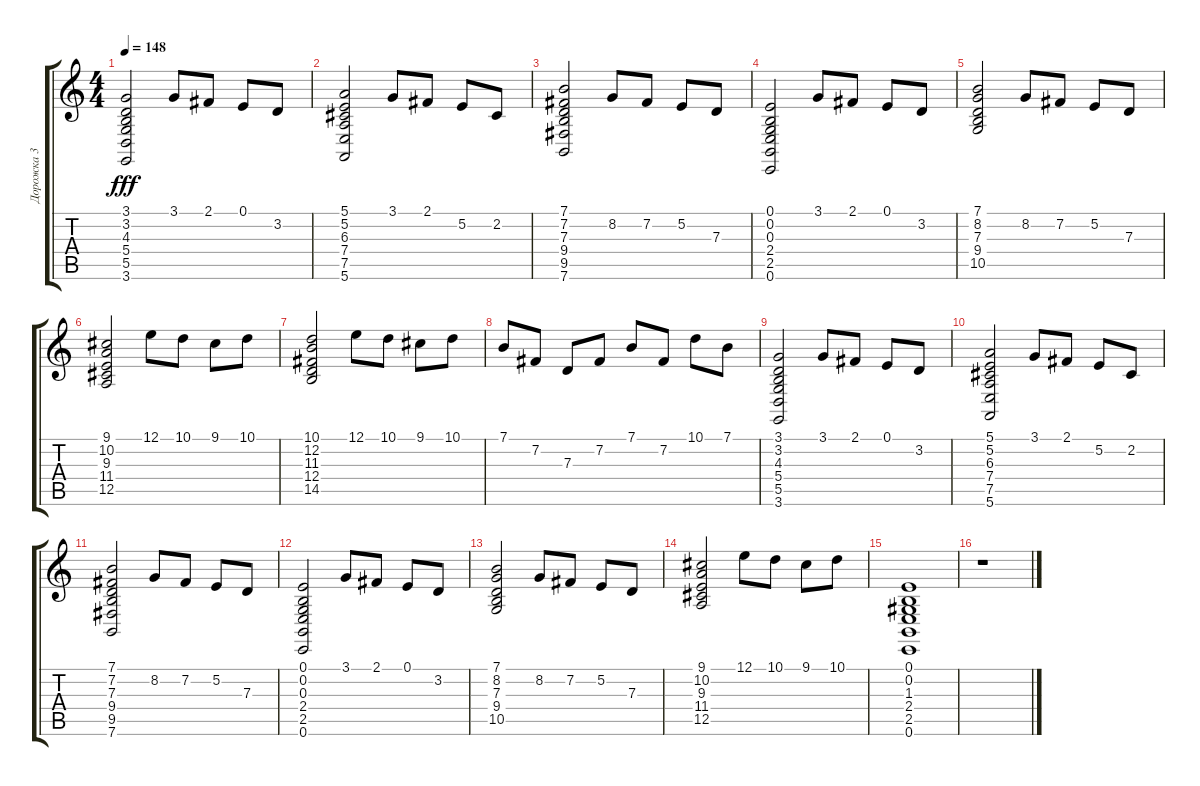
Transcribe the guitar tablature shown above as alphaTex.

\track ("Дорожка 3" "Дорожка 3") {instrument brightacousticpiano}
\staff {score tabs}
\tuning (E4 B3 G3 D3 A2 E2) {hide}
\ts (4 4)
\tempo 148
\clef g2
\ks c
(3.1 3.2 4.3 5.4 5.5 3.6).2{dy fff} 3.1.8 2.1.8 0.1.8 3.2.8 |
(5.1 5.2 6.3 7.4 7.5 5.6).2 3.1.8 2.1.8 5.2.8 2.2.8 |
(7.1 7.2 7.3 9.4 9.5 7.6).2 8.2.8 7.2.8 5.2.8 7.3.8 |
(0.1 0.2 0.3 2.4 2.5 0.6).2 3.1.8 2.1.8 0.1.8 3.2.8 |
(7.1 8.2 7.3 9.4 10.5).2 8.2.8 7.2.8 5.2.8 7.3.8 |
(9.1 10.2 9.3 11.4 12.5).2 12.1.8 10.1.8 9.1.8 10.1.8 |
(10.1 12.2 11.3 12.4 14.5).2 12.1.8 10.1.8 9.1.8 10.1.8 |
7.1.8 7.2.8 7.3.8 7.2.8 7.1.8 7.2.8 10.1.8 7.1.8 |
(3.1 3.2 4.3 5.4 5.5 3.6).2 3.1.8 2.1.8 0.1.8 3.2.8 |
(5.1 5.2 6.3 7.4 7.5 5.6).2 3.1.8 2.1.8 5.2.8 2.2.8 |
(7.1 7.2 7.3 9.4 9.5 7.6).2 8.2.8 7.2.8 5.2.8 7.3.8 |
(0.1 0.2 0.3 2.4 2.5 0.6).2 3.1.8 2.1.8 0.1.8 3.2.8 |
(7.1 8.2 7.3 9.4 10.5).2 8.2.8 7.2.8 5.2.8 7.3.8 |
(9.1 10.2 9.3 11.4 12.5).2 12.1.8 10.1.8 9.1.8 10.1.8 |
(0.1 0.2 1.3 2.4 2.5 0.6).1 |
r.1
